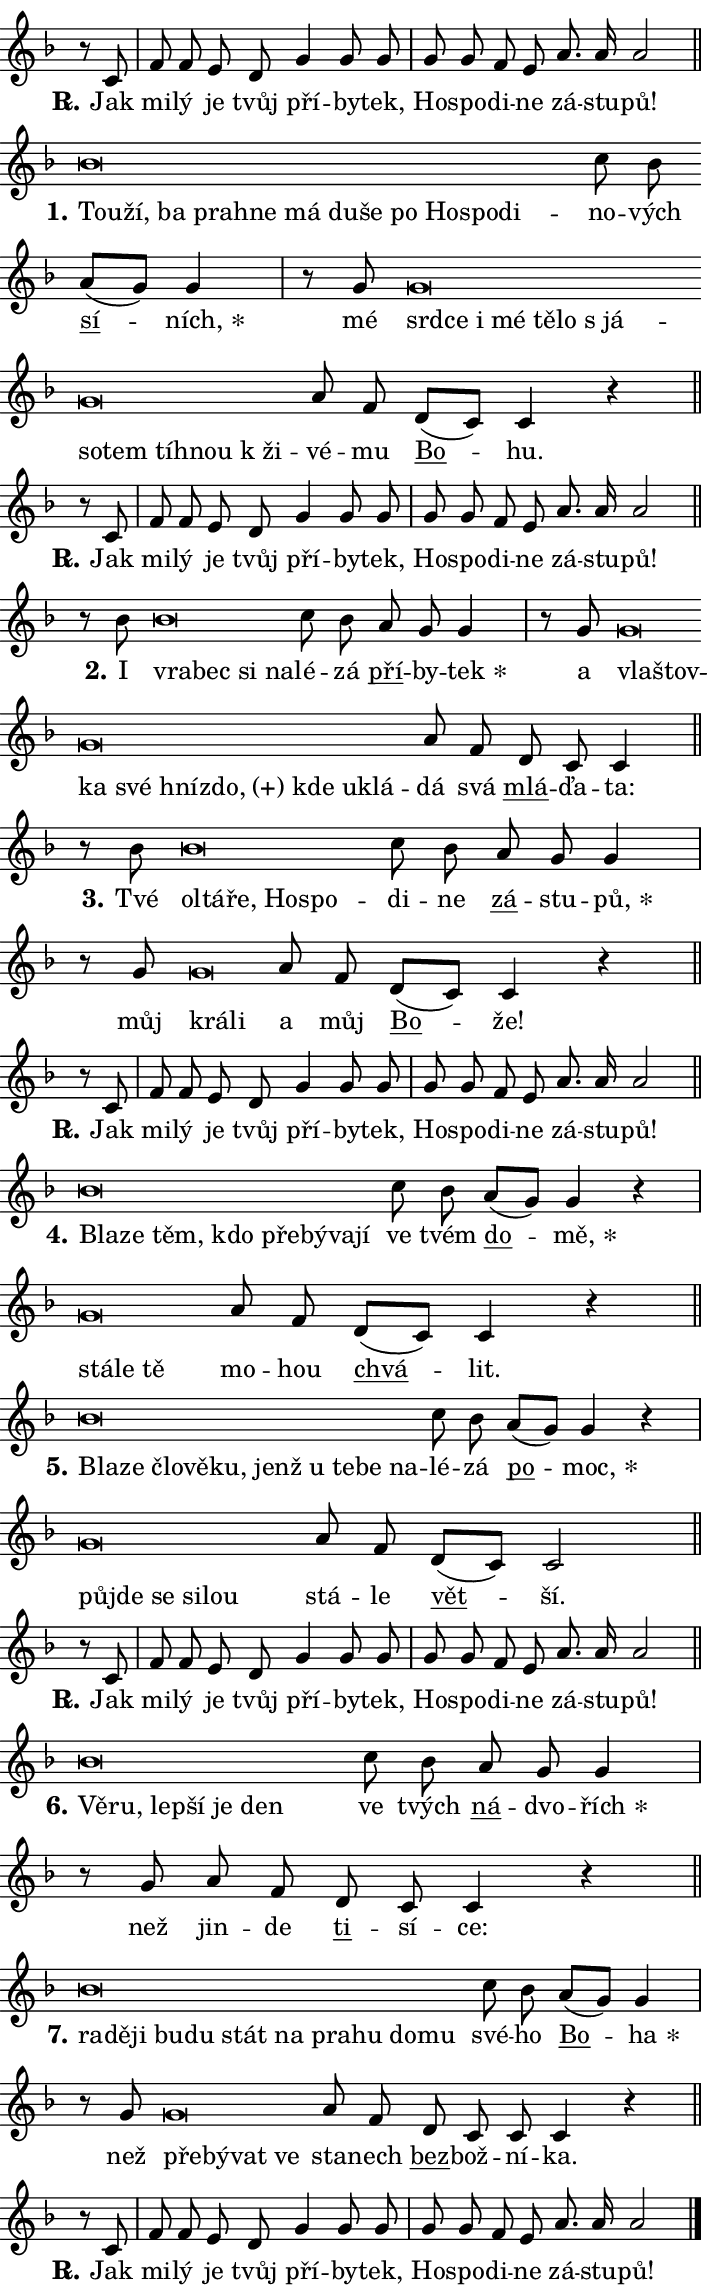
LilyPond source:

\version "2.24.0"
\header { tagline = "" }
\paper {
  indent = 0\cm
  top-margin = 0\cm
  right-margin = 0.13\cm % to fit lyric hyphens
  bottom-margin = 0\cm
  left-margin = 0\cm
  paper-width = 12\cm
  page-breaking = #ly:one-page-breaking
  system-system-spacing.basic-distance = #11
  score-system-spacing.basic-distance = #11
  ragged-last = ##f
}


%% Author: Thomas Morley
%% https://lists.gnu.org/archive/html/lilypond-user/2020-05/msg00002.html
#(define (line-position grob)
"Returns position of @var[grob} in current system:
   @code{'start}, if at first time-step
   @code{'end}, if at last time-step
   @code{'middle} otherwise
"
  (let* ((col (ly:item-get-column grob))
         (ln (ly:grob-object col 'left-neighbor))
         (rn (ly:grob-object col 'right-neighbor))
         (col-to-check-left (if (ly:grob? ln) ln col))
         (col-to-check-right (if (ly:grob? rn) rn col))
         (break-dir-left
           (and
             (ly:grob-property col-to-check-left 'non-musical #f)
             (ly:item-break-dir col-to-check-left)))
         (break-dir-right
           (and
             (ly:grob-property col-to-check-right 'non-musical #f)
             (ly:item-break-dir col-to-check-right))))
        (cond ((eqv? 1 break-dir-left) 'start)
              ((eqv? -1 break-dir-right) 'end)
              (else 'middle))))

#(define (tranparent-at-line-position vctor)
  (lambda (grob)
  "Relying on @code{line-position} select the relevant enry from @var{vctor}.
Used to determine transparency,"
    (case (line-position grob)
      ((end) (not (vector-ref vctor 0)))
      ((middle) (not (vector-ref vctor 1)))
      ((start) (not (vector-ref vctor 2))))))

noteHeadBreakVisibility =
#(define-music-function (break-visibility)(vector?)
"Makes @code{NoteHead}s transparent relying on @var{break-visibility}"
#{
  \override NoteHead.transparent =
    #(tranparent-at-line-position break-visibility)
#})

#(define delete-ledgers-for-transparent-note-heads
  (lambda (grob)
    "Reads whether a @code{NoteHead} is transparent.
If so this @code{NoteHead} is removed from @code{'note-heads} from
@var{grob}, which is supposed to be @code{LedgerLineSpanner}.
As a result ledgers are not printed for this @code{NoteHead}"
    (let* ((nhds-array (ly:grob-object grob 'note-heads))
           (nhds-list
             (if (ly:grob-array? nhds-array)
                 (ly:grob-array->list nhds-array)
                 '()))
           ;; Relies on the transparent-property being done before
           ;; Staff.LedgerLineSpanner.after-line-breaking is executed.
           ;; This is fragile ...
           (to-keep
             (remove
               (lambda (nhd)
                 (ly:grob-property nhd 'transparent #f))
               nhds-list)))
      ;; TODO find a better method to iterate over grob-arrays, similiar
      ;; to filter/remove etc for lists
      ;; For now rebuilt from scratch
      (set! (ly:grob-object grob 'note-heads)  '())
      (for-each
        (lambda (nhd)
          (ly:pointer-group-interface::add-grob grob 'note-heads nhd))
        to-keep))))

squashNotes = {
  \override NoteHead.X-extent = #'(-0.2 . 0.2)
  \override NoteHead.Y-extent = #'(-0.75 . 0)
  \override NoteHead.stencil =
    #(lambda (grob)
       (let ((pos (ly:grob-property grob 'staff-position)))
         (begin
           (if (< pos -7) (display "ERROR: Lower brevis then expected\n") (display ""))
           (if (<= pos -6) ly:text-interface::print ly:note-head::print))))
}
unSquashNotes = {
  \revert NoteHead.X-extent
  \revert NoteHead.Y-extent
  \revert NoteHead.stencil
}

hideNotes = \noteHeadBreakVisibility #begin-of-line-visible
unHideNotes = \noteHeadBreakVisibility #all-visible

% work-around for resetting accidentals
% https://lilypond.org/doc/v2.23/Documentation/notation/displaying-rhythms#unmetered-music
cadenzaMeasure = {
  \cadenzaOff
  \partial 1024 s1024
  \cadenzaOn
}

#(define-markup-command (accent layout props text) (markup?)
  "Underline accented syllable"
  (interpret-markup layout props
    #{\markup \override #'(offset . 4.3) \underline { #text }#}))

responsum = \markup \concat {
  "R" \hspace #-1.05 \path #0.1 #'((moveto 0 0.07) (lineto 0.9 0.8)) \hspace #0.05 "."
}

spaceSize = #0.6828661417322834 % exact space size for TeX Gyre Schola

\layout {
  \context {
    \Staff
    \remove "Time_signature_engraver"
    \override LedgerLineSpanner.after-line-breaking = #delete-ledgers-for-transparent-note-heads
  }
  \context {
    \Lyrics {
      \override LyricSpace.minimum-distance = \spaceSize
      \override LyricText.font-name = #"TeX Gyre Schola"
      \override LyricText.font-size = 1
      \override StanzaNumber.font-name = #"TeX Gyre Schola Bold"
      \override StanzaNumber.font-size = 1
    }
  }
  \context {
    \Score 
    \override NoteHead.text =
      #(lambda (grob) 
        (let ((pos (ly:grob-property grob 'staff-position)))
          #{\markup {
            \combine
              \halign #-0.55 \raise #(if (= pos -6) 0 0.5) \override #'(thickness . 2) \draw-line #'(3.2 . 0)
              \musicglyph "noteheads.sM1"
          }#}))
  }
}

% magnetic-lyrics.ily
%
%   written by
%     Jean Abou Samra <jean@abou-samra.fr>
%     Werner Lemberg <wl@gnu.org>
%
%   adapted by
%     Jiri Hon <jiri.hon@gmail.com>
%
% Version 2022-Apr-15

% https://www.mail-archive.com/lilypond-user@gnu.org/msg149350.html

#(define (Left_hyphen_pointer_engraver context)
   "Collect syllable-hyphen-syllable occurrences in lyrics and store
them in properties.  This engraver only looks to the left.  For
example, if the lyrics input is @code{foo -- bar}, it does the
following.

@itemize @bullet
@item
Set the @code{text} property of the @code{LyricHyphen} grob between
@q{foo} and @q{bar} to @code{foo}.

@item
Set the @code{left-hyphen} property of the @code{LyricText} grob with
text @q{foo} to the @code{LyricHyphen} grob between @q{foo} and
@q{bar}.
@end itemize

Use this auxiliary engraver in combination with the
@code{lyric-@/text::@/apply-@/magnetic-@/offset!} hook."
   (let ((hyphen #f)
         (text #f))
     (make-engraver
      (acknowledgers
       ((lyric-syllable-interface engraver grob source-engraver)
        (set! text grob)))
      (end-acknowledgers
       ((lyric-hyphen-interface engraver grob source-engraver)
        ;(when (not (grob::has-interface grob 'lyric-space-interface))
          (set! hyphen grob)));)
      ((stop-translation-timestep engraver)
       (when (and text hyphen)
         (ly:grob-set-object! text 'left-hyphen hyphen))
       (set! text #f)
       (set! hyphen #f)))))

#(define (lyric-text::apply-magnetic-offset! grob)
   "If the space between two syllables is less than the value in
property @code{LyricText@/.details@/.squash-threshold}, move the right
syllable to the left so that it gets concatenated with the left
syllable.

Use this function as a hook for
@code{LyricText@/.after-@/line-@/breaking} if the
@code{Left_@/hyphen_@/pointer_@/engraver} is active."
   (let ((hyphen (ly:grob-object grob 'left-hyphen #f)))
     (when hyphen
       (let ((left-text (ly:spanner-bound hyphen LEFT)))
         (when (grob::has-interface left-text 'lyric-syllable-interface)
           (let* ((common (ly:grob-common-refpoint grob left-text X))
                  (this-x-ext (ly:grob-extent grob common X))
                  (left-x-ext
                   (begin
                     ;; Trigger magnetism for left-text.
                     (ly:grob-property left-text 'after-line-breaking)
                     (ly:grob-extent left-text common X)))
                  ;; `delta` is the gap width between two syllables.
                  (delta (- (interval-start this-x-ext)
                            (interval-end left-x-ext)))
                  (details (ly:grob-property grob 'details))
                  (threshold (assoc-get 'squash-threshold details 0.2)))
             (when (< delta threshold)
               (let* (;; We have to manipulate the input text so that
                      ;; ligatures crossing syllable boundaries are not
                      ;; disabled.  For languages based on the Latin
                      ;; script this is essentially a beautification.
                      ;; However, for non-Western scripts it can be a
                      ;; necessity.
                      (lt (ly:grob-property left-text 'text))
                      (rt (ly:grob-property grob 'text))
                      (is-space (grob::has-interface hyphen 'lyric-space-interface))
                      (space (if is-space " " ""))
                      (extra-delta (if is-space spaceSize 0))
                      ;; Append new syllable.
                      (ltrt-space (if (and (string? lt) (string? rt))
                                (string-append lt space rt)
                                (make-concat-markup (list lt space rt))))
                      ;; Right-align `ltrt` to the right side.
                      (ltrt-space-markup (grob-interpret-markup
                               grob
                               (make-translate-markup
                                (cons (interval-length this-x-ext) 0)
                                (make-right-align-markup ltrt-space)))))
                 (begin
                   ;; Don't print `left-text`.
                   (ly:grob-set-property! left-text 'stencil #f)
                   ;; Set text and stencil (which holds all collected
                   ;; syllables so far) and shift it to the left.
                   (ly:grob-set-property! grob 'text ltrt-space)
                   (ly:grob-set-property! grob 'stencil ltrt-space-markup)
                   (ly:grob-translate-axis! grob (- (- delta extra-delta)) X))))))))))


#(define (lyric-hyphen::displace-bounds-first grob)
   ;; Make very sure this callback isn't triggered too early.
   (let ((left (ly:spanner-bound grob LEFT))
         (right (ly:spanner-bound grob RIGHT)))
     (ly:grob-property left 'after-line-breaking)
     (ly:grob-property right 'after-line-breaking)
     (ly:lyric-hyphen::print grob)))

squashThreshold = #0.4

\layout {
  \context {
    \Lyrics
    \consists #Left_hyphen_pointer_engraver
    \override LyricText.after-line-breaking =
      #lyric-text::apply-magnetic-offset!
    \override LyricHyphen.stencil = #lyric-hyphen::displace-bounds-first
    \override LyricText.details.squash-threshold = \squashThreshold
    \override LyricHyphen.minimum-distance = 0
    \override LyricHyphen.minimum-length = \squashThreshold
  }
}

squashText = \override LyricText.details.squash-threshold = 9999
unSquashText = \override LyricText.details.squash-threshold = \squashThreshold

leftText = \override LyricText.self-alignment-X = #LEFT
unLeftText = \revert LyricText.self-alignment-X

starOffset = #(lambda (grob) 
                (let ((x_offset (ly:self-alignment-interface::aligned-on-x-parent grob)))
                  (if (= x_offset 0) 0 (+ x_offset 1.2))))

star = #(define-music-function (syllable)(string?)
"Append star separator at the end of a syllable"
#{
  \once \override LyricText.X-offset = #starOffset
  \lyricmode { \markup {
    #syllable
    \override #'((font-name . "TeX Gyre Schola Bold")) \hspace #0.2 \lower #0.65 \larger "*"
  } }
#})

starAccent = #(define-music-function (syllable)(string?)
"Append star separator at the end of a syllable and make accent"
#{
  \once \override LyricText.X-offset = #starOffset
  \lyricmode { \markup {
    \accent #syllable
    \override #'((font-name . "TeX Gyre Schola Bold")) \hspace #0.2 \lower #0.65 \larger "*"
  } }
#})

breath = #(define-music-function (syllable)(string?)
"Append breathing indicator at the end of a syllable"
#{
  \lyricmode { \markup { #syllable "+" } }
#})

optionalBreath = #(define-music-function (syllable)(string?)
"Append optional breathing indicator at the end of a syllable"
#{
  \lyricmode { \markup { #syllable "(+)" } }
#})


\score {
    <<
        \new Voice = "melody" { \cadenzaOn \key f \major \relative { r8 c' \cadenzaMeasure \bar "|" f f e d \bar "" g4 g8 g \cadenzaMeasure \bar "|" g g f e \bar "" a8. a16 a2 \cadenzaMeasure \bar "||" \break } }
        \new Lyrics \lyricsto "melody" { \lyricmode { \set stanza = \responsum
Jak mi -- lý je tvůj pří -- by -- tek, Ho -- spo -- di -- ne zá -- stu -- pů! } }
    >>
    \layout {}
}

\score {
    <<
        \new Voice = "melody" { \cadenzaOn \key f \major \relative { \squashNotes bes'\breve*1/16 \hideNotes \breve*1/16 \bar "" \breve*1/16 \bar "" \breve*1/16 \bar "" \breve*1/16 \bar "" \breve*1/16 \bar "" \breve*1/16 \bar "" \breve*1/16 \bar "" \breve*1/16 \bar "" \breve*1/16 \bar "" \breve*1/16 \breve*1/16 \bar "" \unHideNotes \unSquashNotes c8 bes \bar "" a[( g)] g4 \cadenzaMeasure \bar "|" r8 g8 \squashNotes g\breve*1/16 \hideNotes \breve*1/16 \bar "" \breve*1/16 \bar "" \breve*1/16 \bar "" \breve*1/16 \bar "" \breve*1/16 \bar "" \breve*1/16 \bar "" \breve*1/16 \bar "" \breve*1/16 \bar "" \breve*1/16 \bar "" \breve*1/16 \breve*1/16 \bar "" \unHideNotes \unSquashNotes a8 f \bar "" d[( c)] c4 r \cadenzaMeasure \bar "||" \break } }
        \new Lyrics \lyricsto "melody" { \lyricmode { \set stanza = "1."
\leftText Tou -- \squashText ží, ba pra -- hne má du -- še po Ho -- spo -- di -- \unLeftText \unSquashText no -- vých \markup \accent sí -- \star ních, mé \leftText srd -- \squashText ce i mé tě -- lo "s já" -- so -- tem tíh -- nou "k ži" -- \unLeftText \unSquashText vé -- mu \markup \accent Bo -- hu. } }
    >>
    \layout {}
}

\score {
    <<
        \new Voice = "melody" { \cadenzaOn \key f \major \relative { r8 c' \cadenzaMeasure \bar "|" f f e d \bar "" g4 g8 g \cadenzaMeasure \bar "|" g g f e \bar "" a8. a16 a2 \cadenzaMeasure \bar "||" \break } }
        \new Lyrics \lyricsto "melody" { \lyricmode { \set stanza = \responsum
Jak mi -- lý je tvůj pří -- by -- tek, Ho -- spo -- di -- ne zá -- stu -- pů! } }
    >>
    \layout {}
}

\score {
    <<
        \new Voice = "melody" { \cadenzaOn \key f \major \relative { r8 bes'8 \squashNotes bes\breve*1/16 \hideNotes \breve*1/16 \bar "" \breve*1/16 \breve*1/16 \bar "" \unHideNotes \unSquashNotes c8 bes \bar "" a g g4 \cadenzaMeasure \bar "|" r8 g8 \squashNotes g\breve*1/16 \hideNotes \breve*1/16 \bar "" \breve*1/16 \bar "" \breve*1/16 \bar "" \breve*1/16 \bar "" \breve*1/16 \bar "" \breve*1/16 \bar "" \breve*1/16 \breve*1/16 \bar "" \unHideNotes \unSquashNotes a8 f \bar "" d c c4 \cadenzaMeasure \bar "||" \break } }
        \new Lyrics \lyricsto "melody" { \lyricmode { \set stanza = "2."
I \leftText vra -- \squashText bec si na -- \unLeftText \unSquashText lé -- zá \markup \accent pří -- by -- \star tek a \leftText vla -- \squashText štov -- ka své hníz -- \optionalBreath do, kde u -- klá -- \unLeftText \unSquashText dá svá \markup \accent mlá -- ďa -- ta: } }
    >>
    \layout {}
}

\score {
    <<
        \new Voice = "melody" { \cadenzaOn \key f \major \relative { r8 bes'8 \squashNotes bes\breve*1/16 \hideNotes \breve*1/16 \bar "" \breve*1/16 \bar "" \breve*1/16 \breve*1/16 \bar "" \unHideNotes \unSquashNotes c8 bes \bar "" a g g4 \cadenzaMeasure \bar "|" r8 g8 \squashNotes g\breve*1/16 \hideNotes \breve*1/16 \bar "" \unHideNotes \unSquashNotes a8 f \bar "" d[( c)] c4 r \cadenzaMeasure \bar "||" \break } }
        \new Lyrics \lyricsto "melody" { \lyricmode { \set stanza = "3."
Tvé \leftText ol -- \squashText tá -- ře, Ho -- spo -- \unLeftText \unSquashText di -- ne \markup \accent zá -- stu -- \star pů, můj \leftText krá -- \squashText li \unLeftText \unSquashText a můj \markup \accent Bo -- že! } }
    >>
    \layout {}
}

\score {
    <<
        \new Voice = "melody" { \cadenzaOn \key f \major \relative { r8 c' \cadenzaMeasure \bar "|" f f e d \bar "" g4 g8 g \cadenzaMeasure \bar "|" g g f e \bar "" a8. a16 a2 \cadenzaMeasure \bar "||" \break } }
        \new Lyrics \lyricsto "melody" { \lyricmode { \set stanza = \responsum
Jak mi -- lý je tvůj pří -- by -- tek, Ho -- spo -- di -- ne zá -- stu -- pů! } }
    >>
    \layout {}
}

\score {
    <<
        \new Voice = "melody" { \cadenzaOn \key f \major \relative { \squashNotes bes'\breve*1/16 \hideNotes \breve*1/16 \bar "" \breve*1/16 \bar "" \breve*1/16 \bar "" \breve*1/16 \bar "" \breve*1/16 \bar "" \breve*1/16 \breve*1/16 \bar "" \unHideNotes \unSquashNotes c8 bes \bar "" a[( g)] g4 r \cadenzaMeasure \bar "|" \squashNotes g\breve*1/16 \hideNotes \breve*1/16 \breve*1/16 \bar "" \unHideNotes \unSquashNotes a8 f \bar "" d[( c)] c4 r \cadenzaMeasure \bar "||" \break } }
        \new Lyrics \lyricsto "melody" { \lyricmode { \set stanza = "4."
\leftText Bla -- \squashText ze těm, kdo pře -- bý -- va -- jí \unLeftText \unSquashText ve tvém \markup \accent do -- \star mě, \leftText stá -- \squashText le tě \unLeftText \unSquashText mo -- hou \markup \accent chvá -- lit. } }
    >>
    \layout {}
}

\score {
    <<
        \new Voice = "melody" { \cadenzaOn \key f \major \relative { \squashNotes bes'\breve*1/16 \hideNotes \breve*1/16 \bar "" \breve*1/16 \bar "" \breve*1/16 \bar "" \breve*1/16 \bar "" \breve*1/16 \bar "" \breve*1/16 \bar "" \breve*1/16 \bar "" \breve*1/16 \breve*1/16 \bar "" \unHideNotes \unSquashNotes c8 bes \bar "" a[( g)] g4 r \cadenzaMeasure \bar "|" \squashNotes g\breve*1/16 \hideNotes \breve*1/16 \bar "" \breve*1/16 \bar "" \breve*1/16 \breve*1/16 \bar "" \unHideNotes \unSquashNotes a8 f \bar "" d[( c)] c2 \cadenzaMeasure \bar "||" \break } }
        \new Lyrics \lyricsto "melody" { \lyricmode { \set stanza = "5."
\leftText Bla -- \squashText ze člo -- vě -- ku, jenž u te -- be na -- \unLeftText \unSquashText lé -- zá \markup \accent po -- \star moc, \leftText půj -- \squashText de se si -- lou \unLeftText \unSquashText stá -- le \markup \accent vět -- ší. } }
    >>
    \layout {}
}

\score {
    <<
        \new Voice = "melody" { \cadenzaOn \key f \major \relative { r8 c' \cadenzaMeasure \bar "|" f f e d \bar "" g4 g8 g \cadenzaMeasure \bar "|" g g f e \bar "" a8. a16 a2 \cadenzaMeasure \bar "||" \break } }
        \new Lyrics \lyricsto "melody" { \lyricmode { \set stanza = \responsum
Jak mi -- lý je tvůj pří -- by -- tek, Ho -- spo -- di -- ne zá -- stu -- pů! } }
    >>
    \layout {}
}

\score {
    <<
        \new Voice = "melody" { \cadenzaOn \key f \major \relative { \squashNotes bes'\breve*1/16 \hideNotes \breve*1/16 \bar "" \breve*1/16 \bar "" \breve*1/16 \bar "" \breve*1/16 \breve*1/16 \bar "" \unHideNotes \unSquashNotes c8 bes \bar "" a g g4 \cadenzaMeasure \bar "|" r8 g8 a8 f \bar "" d c c4 r \cadenzaMeasure \bar "||" \break } }
        \new Lyrics \lyricsto "melody" { \lyricmode { \set stanza = "6."
\leftText Vě -- \squashText ru, lep -- ší je den \unLeftText \unSquashText ve tvých \markup \accent ná -- dvo -- \star řích než jin -- de \markup \accent ti -- sí -- ce: } }
    >>
    \layout {}
}

\score {
    <<
        \new Voice = "melody" { \cadenzaOn \key f \major \relative { \squashNotes bes'\breve*1/16 \hideNotes \breve*1/16 \bar "" \breve*1/16 \bar "" \breve*1/16 \bar "" \breve*1/16 \bar "" \breve*1/16 \bar "" \breve*1/16 \bar "" \breve*1/16 \bar "" \breve*1/16 \bar "" \breve*1/16 \breve*1/16 \bar "" \unHideNotes \unSquashNotes c8 bes \bar "" a[( g)] g4 \cadenzaMeasure \bar "|" r8 g8 \squashNotes g\breve*1/16 \hideNotes \breve*1/16 \bar "" \breve*1/16 \breve*1/16 \bar "" \unHideNotes \unSquashNotes a8 f \bar "" d c c c4 r \cadenzaMeasure \bar "||" \break } }
        \new Lyrics \lyricsto "melody" { \lyricmode { \set stanza = "7."
\leftText ra -- \squashText dě -- ji bu -- du stát na pra -- hu do -- mu \unLeftText \unSquashText své -- ho \markup \accent Bo -- \star ha než \leftText pře -- \squashText bý -- vat ve \unLeftText \unSquashText sta -- nech \markup \accent bez -- bož -- ní -- ka. } }
    >>
    \layout {}
}

\score {
    <<
        \new Voice = "melody" { \cadenzaOn \key f \major \relative { r8 c' \cadenzaMeasure \bar "|" f f e d \bar "" g4 g8 g \cadenzaMeasure \bar "|" g g f e \bar "" a8. a16 a2 \cadenzaMeasure \bar "||" \break } \bar "|." }
        \new Lyrics \lyricsto "melody" { \lyricmode { \set stanza = \responsum
Jak mi -- lý je tvůj pří -- by -- tek, Ho -- spo -- di -- ne zá -- stu -- pů! } }
    >>
    \layout {}
}
